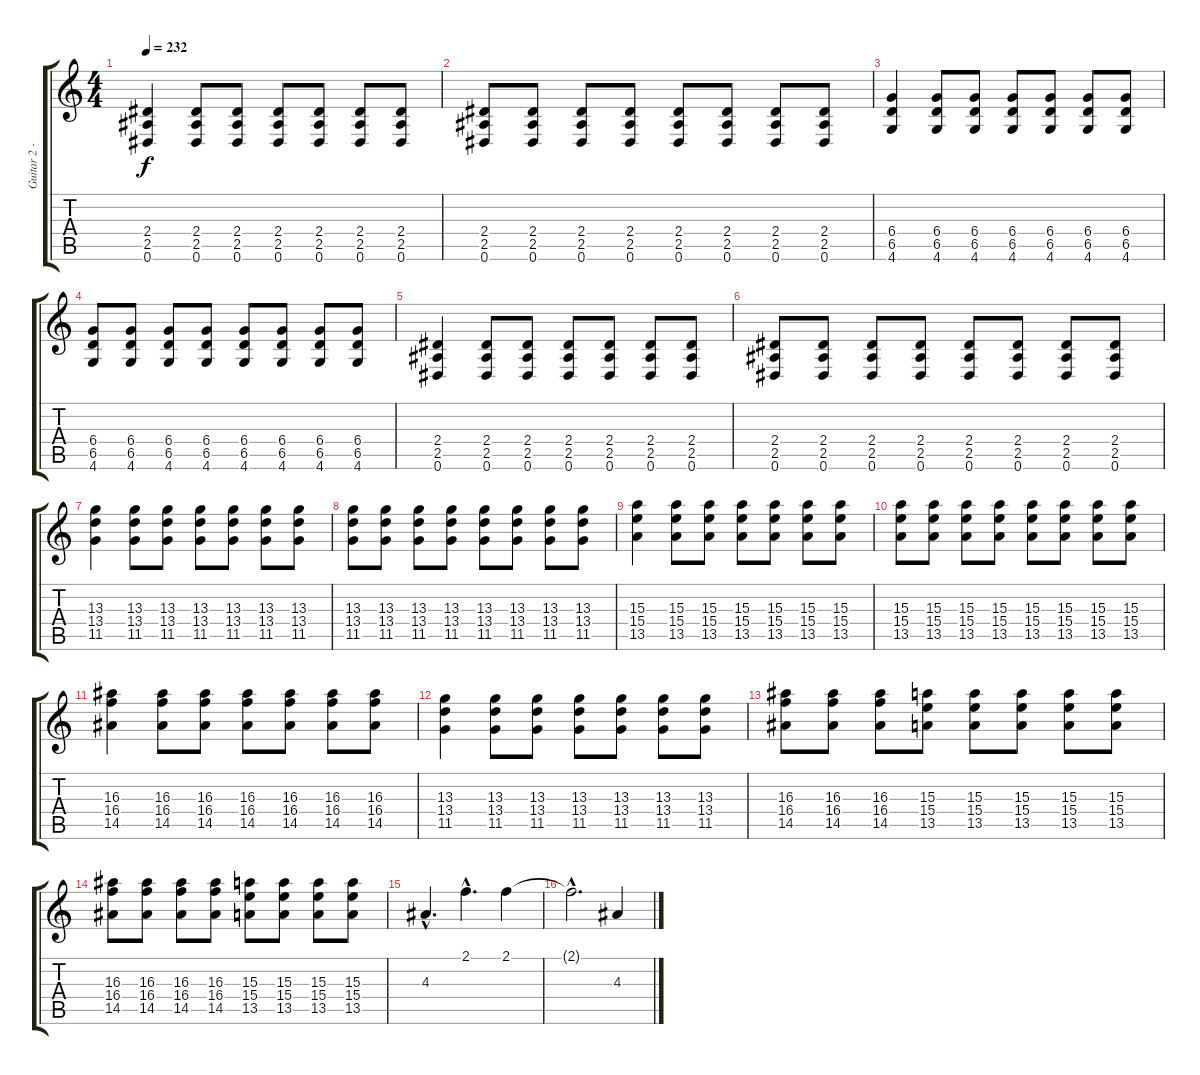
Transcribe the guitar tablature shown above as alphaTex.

\track ("Guitar 2 - Erik" "Guitar 2 -") {instrument distortionguitar}
\staff {score tabs}
\tuning (Eb4 Bb3 Gb3 Db3 Ab2 Eb2) {hide}
\ts (4 4)
\tempo 232
\clef g2
\ks c
(2.4 2.5 0.6).4{dy f} (2.4 2.5 0.6).8 (2.4 2.5 0.6).8 (2.4 2.5 0.6).8 (2.4 2.5 0.6).8 (2.4 2.5 0.6).8 (2.4 2.5 0.6).8 |
(2.4 2.5 0.6).8 (2.4 2.5 0.6).8 (2.4 2.5 0.6).8 (2.4 2.5 0.6).8 (2.4 2.5 0.6).8 (2.4 2.5 0.6).8 (2.4 2.5 0.6).8 (2.4 2.5 0.6).8 |
(6.4 6.5 4.6).4 (6.4 6.5 4.6).8 (6.4 6.5 4.6).8 (6.4 6.5 4.6).8 (6.4 6.5 4.6).8 (6.4 6.5 4.6).8 (6.4 6.5 4.6).8 |
(6.4 6.5 4.6).8 (6.4 6.5 4.6).8 (6.4 6.5 4.6).8 (6.4 6.5 4.6).8 (6.4 6.5 4.6).8 (6.4 6.5 4.6).8 (6.4 6.5 4.6).8 (6.4 6.5 4.6).8 |
(2.4 2.5 0.6).4 (2.4 2.5 0.6).8 (2.4 2.5 0.6).8 (2.4 2.5 0.6).8 (2.4 2.5 0.6).8 (2.4 2.5 0.6).8 (2.4 2.5 0.6).8 |
(2.4 2.5 0.6).8 (2.4 2.5 0.6).8 (2.4 2.5 0.6).8 (2.4 2.5 0.6).8 (2.4 2.5 0.6).8 (2.4 2.5 0.6).8 (2.4 2.5 0.6).8 (2.4 2.5 0.6).8 |
(13.3 13.4 11.5).4 (13.3 13.4 11.5).8 (13.3 13.4 11.5).8 (13.3 13.4 11.5).8 (13.3 13.4 11.5).8 (13.3 13.4 11.5).8 (13.3 13.4 11.5).8 |
(13.3 13.4 11.5).8 (13.3 13.4 11.5).8 (13.3 13.4 11.5).8 (13.3 13.4 11.5).8 (13.3 13.4 11.5).8 (13.3 13.4 11.5).8 (13.3 13.4 11.5).8 (13.3 13.4 11.5).8 |
(15.3 15.4 13.5).4 (15.3 15.4 13.5).8 (15.3 15.4 13.5).8 (15.3 15.4 13.5).8 (15.3 15.4 13.5).8 (15.3 15.4 13.5).8 (15.3 15.4 13.5).8 |
(15.3 15.4 13.5).8 (15.3 15.4 13.5).8 (15.3 15.4 13.5).8 (15.3 15.4 13.5).8 (15.3 15.4 13.5).8 (15.3 15.4 13.5).8 (15.3 15.4 13.5).8 (15.3 15.4 13.5).8 |
(16.3 16.4 14.5).4 (16.3 16.4 14.5).8 (16.3 16.4 14.5).8 (16.3 16.4 14.5).8 (16.3 16.4 14.5).8 (16.3 16.4 14.5).8 (16.3 16.4 14.5).8 |
(13.3 13.4 11.5).4 (13.3 13.4 11.5).8 (13.3 13.4 11.5).8 (13.3 13.4 11.5).8 (13.3 13.4 11.5).8 (13.3 13.4 11.5).8 (13.3 13.4 11.5).8 |
(16.3 16.4 14.5).8 (16.3 16.4 14.5).8 (16.3 16.4 14.5).8 (15.3 15.4 13.5).8 (15.3 15.4 13.5).8 (15.3 15.4 13.5).8 (15.3 15.4 13.5).8 (15.3 15.4 13.5).8 |
(16.3 16.4 14.5).8 (16.3 16.4 14.5).8 (16.3 16.4 14.5).8 (16.3 16.4 14.5).8 (15.3 15.4 13.5).8 (15.3 15.4 13.5).8 (15.3 15.4 13.5).8 (15.3 15.4 13.5).8 |
4.3{hac}.4{d} 2.1{hac}.4{d} 2.1.4 |
2.1{hac t}.2{d} 4.3.4
